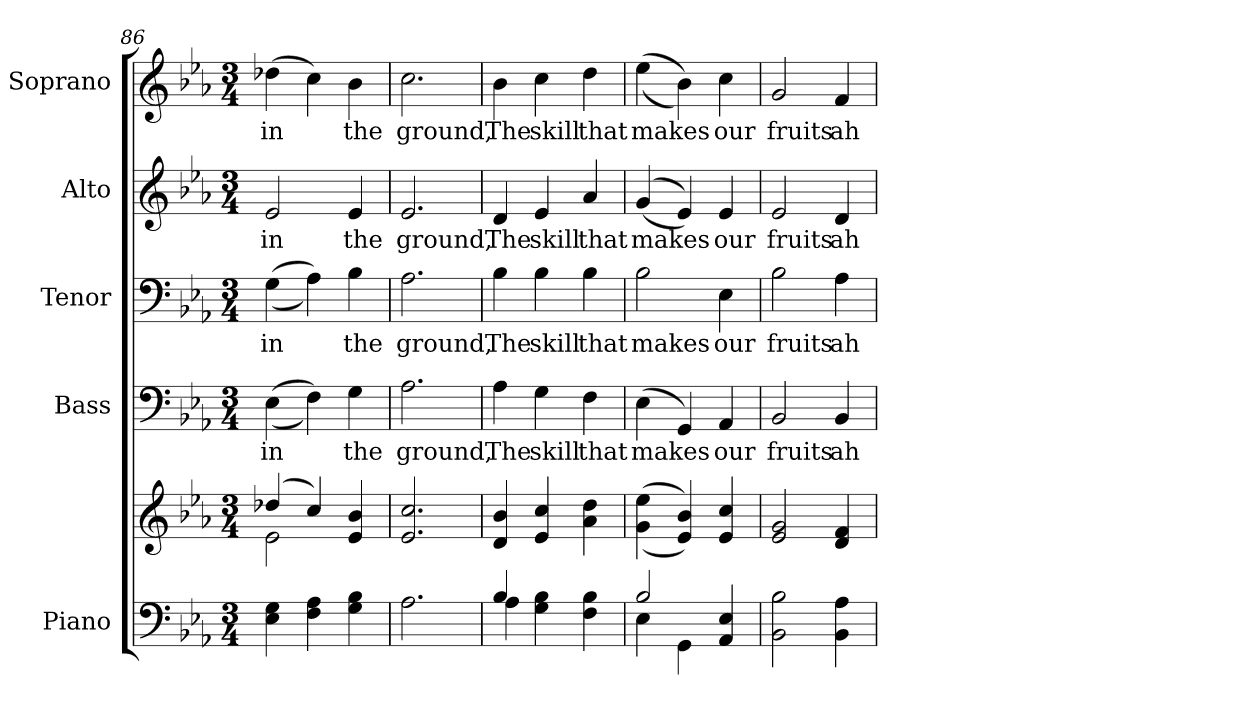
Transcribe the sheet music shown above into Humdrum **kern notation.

**kern	**kern	**kern	**text	**kern	**text	**kern	**text	**kern	**text
*part5	*part5	*part4	*part4	*part3	*part3	*part2	*part2	*part1	*part1
*staff6	*staff5	*staff4	*staff4	*staff3	*staff3	*staff2	*staff2	*staff1	*staff1
*I"Piano	*	*I"Bass	*	*I"Tenor	*	*I"Alto	*	*I"Soprano	*
*I'Pno.	*	*I'B.	*	*I'T.	*	*I'A.	*	*I'S.	*
*clefF4	*clefG2	*clefF4	*	*clefF4	*	*clefG2	*	*clefG2	*
*k[b-e-a-]	*k[b-e-a-]	*k[b-e-a-]	*	*k[b-e-a-]	*	*k[b-e-a-]	*	*k[b-e-a-]	*
*E-:	*E-:	*E-:	*	*E-:	*	*E-:	*	*E-:	*
*M3/4	*M3/4	*M3/4	*	*M3/4	*	*M3/4	*	*M3/4	*
=86	=86	=86	=86	=86	=86	=86	=86	=86	=86
*	*^	*	*	*	*	*	*	*	*
!	!	!	!	!LO:LY:b:color=#000000	!	!	!	!	!	!
!	!	!	!	!	!	!LO:LY:b:color=#000000	!	!	!	!
!	!	!	!	!	!	!	!	!LO:LY:b:color=#000000	!	!
!	!	!	!	!	!	!	!	!	!	!LO:LY:b:color=#000000
4E-i\ 4Gi	(4dd-Xi/	2e-i\	((4E-i\	in	((4Gi\	in	2e-i/	in	(4dd-Xi\	in
4Fi\ 4A-i	4cci/)	.	4Fi\))	.	4A-i\))	.	.	.	4cci\)	.
!	!	!	!	!LO:LY:b:color=#000000	!	!	!	!	!	!
!	!	!	!	!	!	!LO:LY:b:color=#000000	!	!	!	!
!	!	!	!	!	!	!	!	!LO:LY:b:color=#000000	!	!
!	!	!	!	!	!	!	!	!	!	!LO:LY:b:color=#000000
4Gi\ 4B-i	4e-i/ 4b-i	4ryy	4Gi\	the	4B-i\	the	4e-i/	the	4b-i\	the
*	*v	*v	*	*	*	*	*	*	*	*
=87	=87	=87	=87	=87	=87	=87	=87	=87	=87
*	*^	*	*	*	*	*	*	*	*
!	!	!	!	!LO:LY:b:color=#000000	!	!	!	!	!	!
*	*v	*v	*	*	*	*	*	*	*	*
*	*^	*	*	*	*	*	*	*	*
!	!	!	!	!	!	!LO:LY:b:color=#000000	!	!	!	!
*	*v	*v	*	*	*	*	*	*	*	*
*	*^	*	*	*	*	*	*	*	*
!	!	!	!	!	!	!	!	!LO:LY:b:color=#000000	!	!
*	*v	*v	*	*	*	*	*	*	*	*
*	*^	*	*	*	*	*	*	*	*
!	!	!	!	!	!	!	!	!	!	!LO:LY:b:color=#000000
*	*v	*v	*	*	*	*	*	*	*	*
2.A-i\	2.e-i/ 2.cci	2.A-i\	ground,	2.A-i\	ground,	2.e-i/	ground,	2.cci\	ground,
!!LO:PB:g=z
=88	=88	=88	=88	=88	=88	=88	=88	=88	=88
*^	*	*	*	*	*	*	*	*	*
!	!	!	!	!LO:LY:b:color=#000000	!	!	!	!	!	!
!	!	!	!	!	!	!LO:LY:b:color=#000000	!	!	!	!
!	!	!	!	!	!	!	!	!LO:LY:b:color=#000000	!	!
!	!	!	!	!	!	!	!	!	!	!LO:LY:b:color=#000000
4B-i/	4A-i\	4di/ 4b-i	4A-i\	The	4B-i\	The	4di/	The	4b-i\	The
!	!	!	!	!LO:LY:b:color=#000000	!	!	!	!	!	!
!	!	!	!	!	!	!LO:LY:b:color=#000000	!	!	!	!
!	!	!	!	!	!	!	!	!LO:LY:b:color=#000000	!	!
!	!	!	!	!	!	!	!	!	!	!LO:LY:b:color=#000000
4Gi\ 4B-i	4ryy	4e-i/ 4cci	4Gi\	skill	4B-i\	skill	4e-i/	skill	4cci\	skill
!	!	!	!	!LO:LY:b:color=#000000	!	!	!	!	!	!
!	!	!	!	!	!	!LO:LY:b:color=#000000	!	!	!	!
!	!	!	!	!	!	!	!	!LO:LY:b:color=#000000	!	!
!	!	!	!	!	!	!	!	!	!	!LO:LY:b:color=#000000
4Fi\ 4B-i	4ryy	4a-i\ 4ddi	4Fi\	that	4B-i\	that	4a-i/	that	4ddi\	that
=89	=89	=89	=89	=89	=89	=89	=89	=89	=89	=89
!	!	!	!	!LO:LY:b:color=#000000	!	!	!	!	!	!
!	!	!	!	!	!	!LO:LY:b:color=#000000	!	!	!	!
!	!	!	!	!	!	!	!	!LO:LY:b:color=#000000	!	!
!	!	!	!	!	!	!	!	!	!	!LO:LY:b:color=#000000
2B-i/	4E-i\	((4gi\ 4ee-i	(4E-i\	makes	2B-i\	makes	((4gi/	makes	((4ee-i\	makes
.	4GGi\	4e-i/ 4b-i))	4GGi/)	.	.	.	4e-i/))	.	4b-i\))	.
!	!	!	!	!LO:LY:b:color=#000000	!	!	!	!	!	!
!	!	!	!	!	!	!LO:LY:b:color=#000000	!	!	!	!
!	!	!	!	!	!	!	!	!LO:LY:b:color=#000000	!	!
!	!	!	!	!	!	!	!	!	!	!LO:LY:b:color=#000000
4AA-i/ 4E-i	4ryy	4e-i/ 4cci	4AA-i/	our	4E-i\	our	4e-i/	our	4cci\	our
*v	*v	*	*	*	*	*	*	*	*	*
=90	=90	=90	=90	=90	=90	=90	=90	=90	=90
*^	*	*	*	*	*	*	*	*	*
!	!	!	!	!LO:LY:b:color=#000000	!	!	!	!	!	!
*v	*v	*	*	*	*	*	*	*	*	*
*^	*	*	*	*	*	*	*	*	*
!	!	!	!	!	!	!LO:LY:b:color=#000000	!	!	!	!
*v	*v	*	*	*	*	*	*	*	*	*
*^	*	*	*	*	*	*	*	*	*
!	!	!	!	!	!	!	!	!LO:LY:b:color=#000000	!	!
*v	*v	*	*	*	*	*	*	*	*	*
*^	*	*	*	*	*	*	*	*	*
!	!	!	!	!	!	!	!	!	!	!LO:LY:b:color=#000000
*v	*v	*	*	*	*	*	*	*	*	*
2BB-i\ 2B-i	2e-i/ 2gi	2BB-i/	fruits	2B-i\	fruits	2e-i/	fruits	2gi/	fruits
!	!	!	!LO:LY:b:color=#000000	!	!	!	!	!	!
!	!	!	!	!	!LO:LY:b:color=#000000	!	!	!	!
!	!	!	!	!	!	!	!LO:LY:b:color=#000000	!	!
!	!	!	!	!	!	!	!	!	!LO:LY:b:color=#000000
4BB-i\ 4A-i	4di/ 4fi	4BB-i/	ah	4A-i\	ah	4di/	ah	4fi/	ah
=	=	=	=	=	=	=	=	=	=
*-	*-	*-	*-	*-	*-	*-	*-	*-	*-
